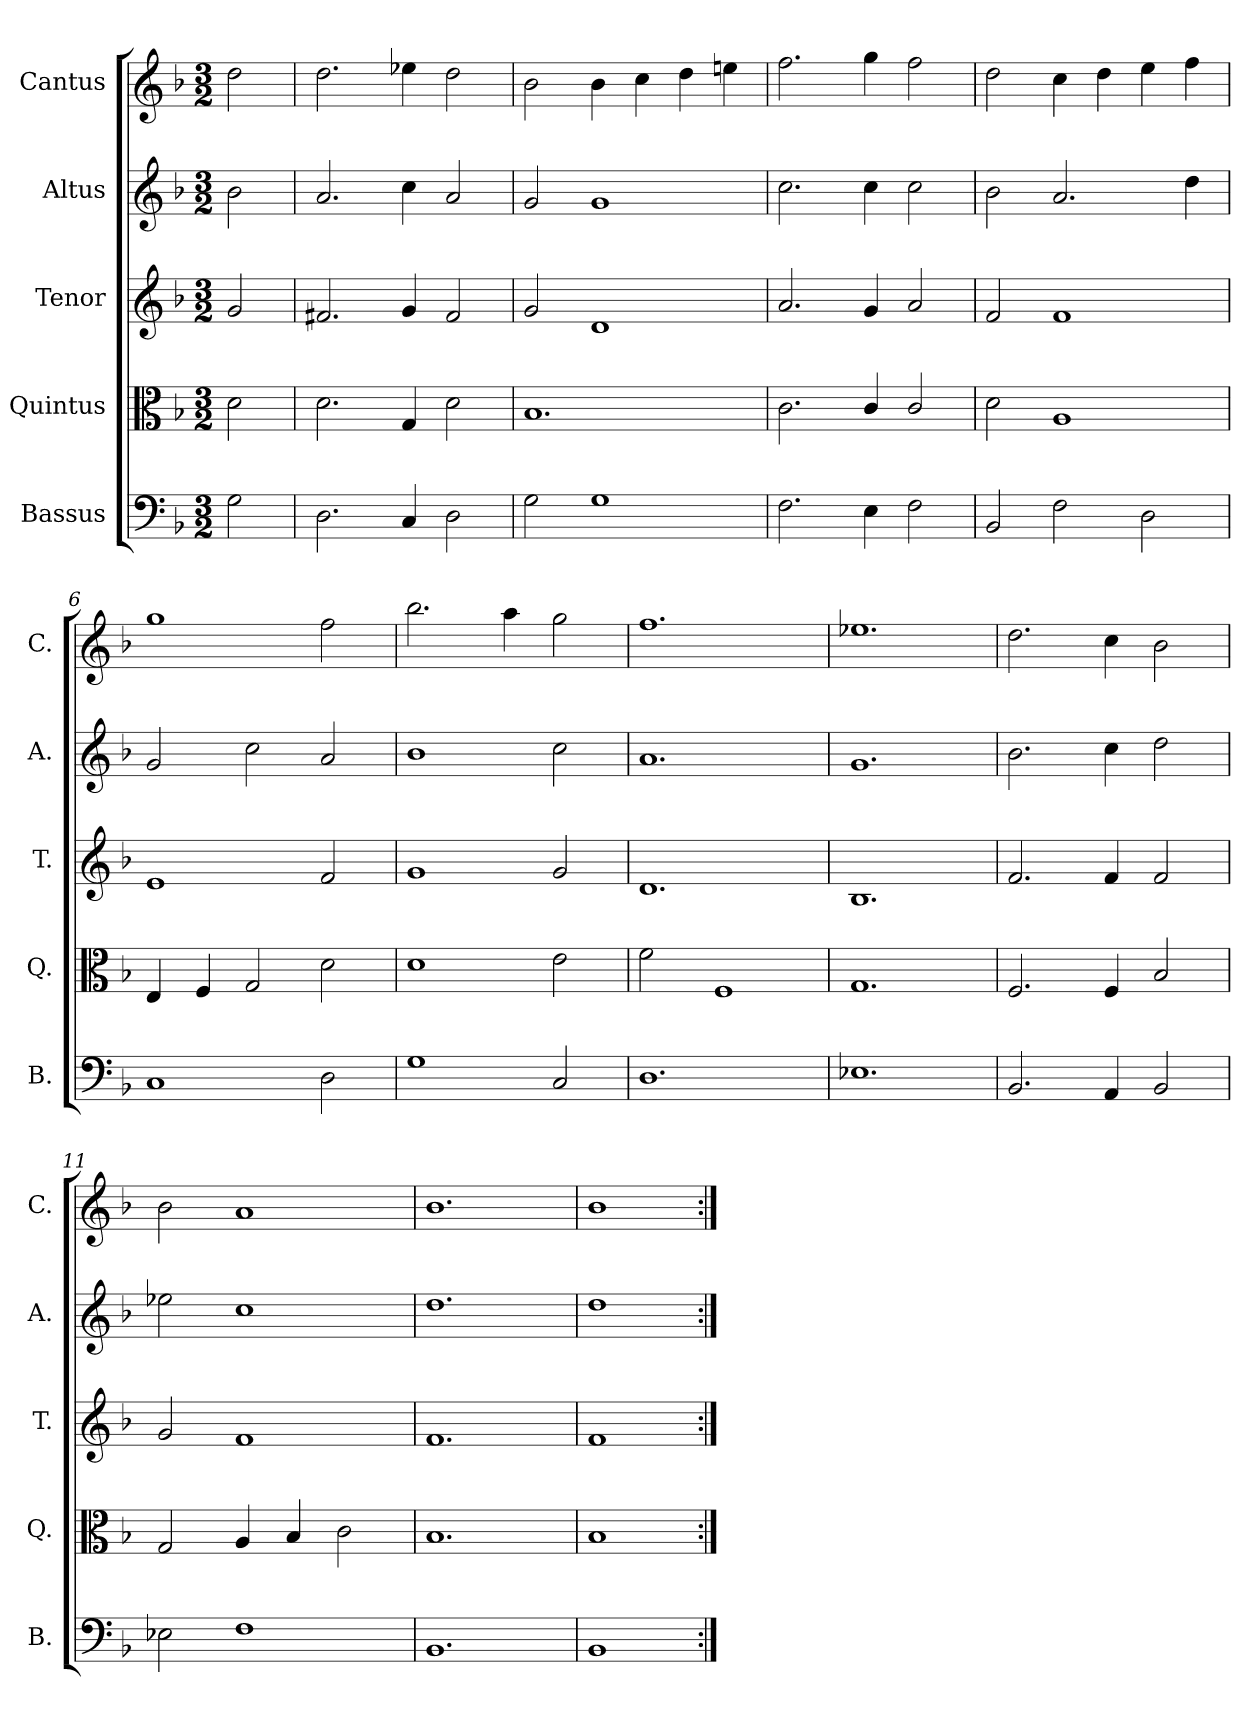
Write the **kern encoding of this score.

**kern	**kern	**kern	**kern	**kern
*part5	*part4	*part3	*part2	*part1
*staff5	*staff4	*staff3	*staff2	*staff1
*I"Bassus	*I"Quintus	*I"Tenor	*I"Altus	*I"Cantus
*I'B.	*I'Q.	*I'T.	*I'A.	*I'C.
*clefF4	*clefC3	*clefG2	*clefG2	*clefG2
*k[b-]	*k[b-]	*k[b-]	*k[b-]	*k[b-]
*F:	*F:	*F:	*F:	*F:
*M3/2	*M3/2	*M3/2	*M3/2	*M3/2
=1	=1	=1	=1	=1
2G\	2d\	2g/	2b-\	2dd\
=2	=2	=2	=2	=2
2.D\	2.d\	2.f#X/	2.a/	2.dd\
4C/	4G/	4g/	4cc\	4ee-X\
2D\	2d\	2f#/	2a/	2dd\
=3	=3	=3	=3	=3
2G\	1.B-	2g/	2g/	2b-\
1G	.	1d	1g	4b-\
.	.	.	.	4cc\
.	.	.	.	4dd\
.	.	.	.	4een\
=4	=4	=4	=4	=4
2.F\	2.c\	2.a/	2.cc\	2.ff\
4E\	4c/	4g/	4cc\	4gg\
2F\	2c/	2a/	2cc\	2ff\
=5	=5	=5	=5	=5
2BB-/	2d\	2f/	2b-\	2dd\
2F\	1A	1f	2.a/	4cc\
.	.	.	.	4dd\
2D\	.	.	.	4ee\
.	.	.	4dd\	4ff\
=6	=6	=6	=6	=6
1C	4E/	1e	2g/	1gg
.	4F/	.	.	.
.	2G/	.	2cc\	.
2D\	2d\	2f/	2a/	2ff\
!!LO:LB:g=z
=7	=7	=7	=7	=7
1G	1d	1g	1b-	2.bb-\
.	.	.	.	4aa\
2C/	2e\	2g/	2cc\	2gg\
=8	=8	=8	=8	=8
1.D	2f\	1.d	1.a	1.ff
.	1F	.	.	.
=9	=9	=9	=9	=9
1.E-X	1.G	1.B-	1.g	1.ee-X
=10	=10	=10	=10	=10
2.BB-/	2.F/	2.f/	2.b-\	2.dd\
4AA/	4F/	4f/	4cc\	4cc\
2BB-/	2B-/	2f/	2dd\	2b-\
=11	=11	=11	=11	=11
2E-X\	2G/	2g/	2ee-X\	2b-\
1F	4A/	1f	1cc	1a
.	4B-/	.	.	.
.	2c\	.	.	.
=12	=12	=12	=12	=12
1.BB-	1.B-	1.f	1.dd	1.b-
=13	=13	=13	=13	=13
1BB-	1B-	1f	1dd	1b-
=:|!	=:|!	=:|!	=:|!	=:|!
*-	*-	*-	*-	*-
